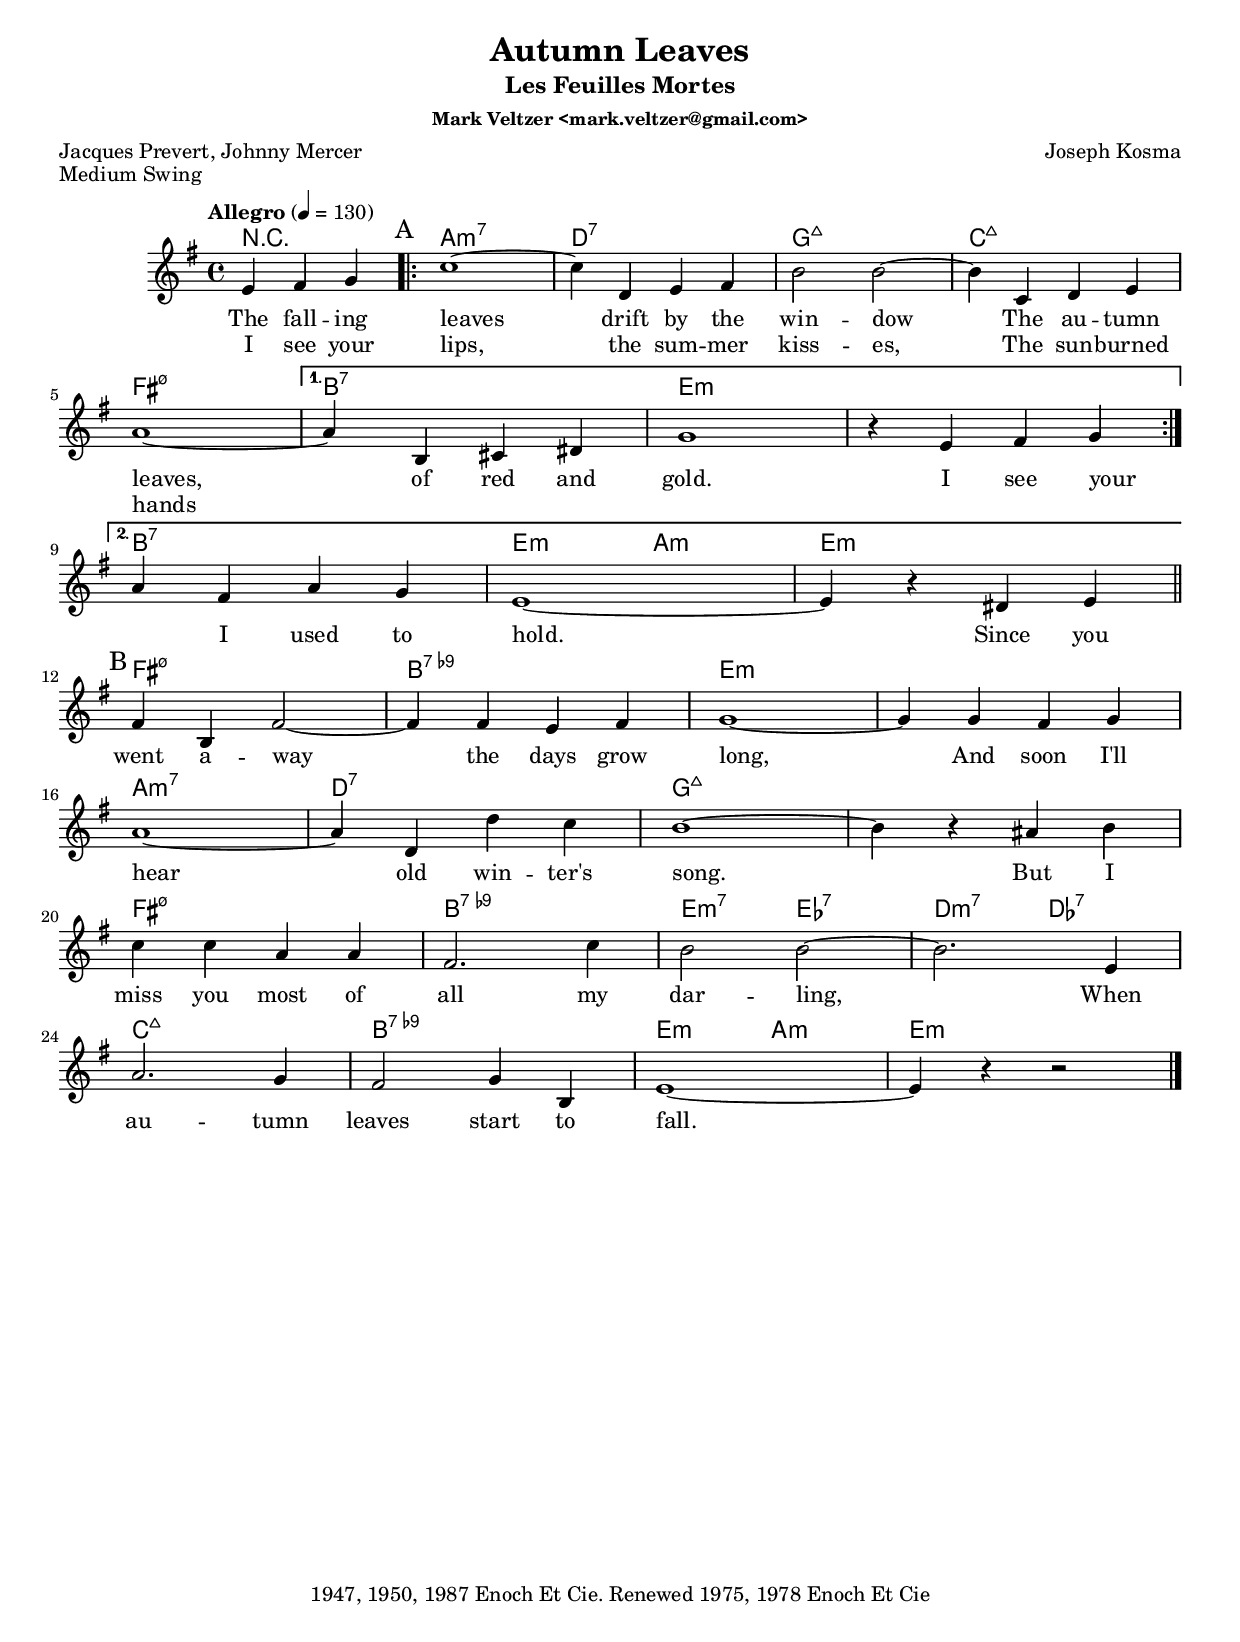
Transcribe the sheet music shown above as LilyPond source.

\include "src/include/common.lyi"
\header {
	title="Autumn Leaves"
	subtitle="Les Feuilles Mortes"
	composer="Joseph Kosma"
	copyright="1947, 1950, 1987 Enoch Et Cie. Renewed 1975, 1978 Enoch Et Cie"
%% Sole Selling Agent for U.S.A (including it's territories and possessions)
%% and Dominion of Canada: Morley Music Co., by arrangement with Enoch Et Cie
%% international Copyright Secured. All Rights Reserved.
	poet="Jacques Prevert, Johnny Mercer"
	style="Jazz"
	piece="Medium Swing"
	remark="derived from the real book and the fake book by Mark Veltzer on Mon May 22 02:18:00 IDT 2006"

	completion="5"
	uuid="8c35acf6-a7c1-11df-9040-0019d11e5a41"
}

%{
	TODO:
	- turn the tune relative.
%}

myChords=\chordmode {
	\startChords

	\startSong

	\partial 2. r2. |

	\mark "A"
	\startPart
	\repeat volta 2 {
		a1:m7 | d1:7 | g1:maj7 | c1:maj7 | \myEndLine
		fis1:m7.5- |
	}
	\alternative {
		{
			b1:7 | e1:m | e1:m | \myEndLine
		}
		{
			b1:7 | e2:m a2:m | e1:m | \myEndLine
		}
	}
	\endPart

	\mark "B"
	\startPart
	fis1:m7.5- | b1:7.9- | e1:m | e1:m | \myEndLine
	a1:m7 | d1:7 | g1:maj7 | g1:maj7 | \myEndLine
	fis1:m7.5- | b1:7.9- | e2:m7 ees2:7 | d2:m7 des2:7 | \myEndLine
	c1:maj7 | b1:7.9- | e2:m a:m | e1:m | \myEndLine
	\endPart

	\endSong

	\endChords
}
myVoice={
	\time 4/4
	\key e \minor
	%% http://en.wikipedia.org/wiki/Tempo
	\tempo "Allegro" 4 = 130

	\partial 2. e'4 fis'4 g'4 |
	\repeat volta 2 {
		c''1~ | c''4 d'4 e'4 fis'4 | b'2 b'2~ | b'4 c'4 d'4 e'4 |
		a'1~ |
	}
	\alternative {
		{
			a'4 b4 cis'4 dis'4 | g'1 | r4 e'4 fis'4 g'4 |
		}
		{
			a'4 fis'4 a'4 g'4 | e'1~ | e'4 r4 dis'4 e'4 |
		}
	}
	fis'4 b4 fis'2~ | fis'4 fis'4 e'4 fis'4 | g'1~ | g'4 g'4 fis'4 g'4 |
	a'1~ | a'4 d'4 d''4 c''4 | b'1~ | b'4 r4 ais'4 b'4 |
	c''4 c''4 a'4 a'4 | fis'2. c''4 | b'2 b'2~ | b'2. e'4 |
	a'2. g'4 | fis'2 g'4 b4 | e'1~ | e'4 r4 r2 |
}
myLyrics=\lyricmode {
	The fall -- ing leaves drift by the win -- dow
	The au -- tumn leaves, of red and gold.
	I see your

	_ I used to hold. Since you

	went a -- way the days grow long,
	And soon I'll hear old win -- ter's song.
	But I miss you most of all my dar -- ling,
	When au -- tumn leaves start to fall.
}
myLyricsmore=\lyricmode {
	I see your lips, the sum -- mer kiss -- es,
	The sun -- burned hands
}
%% score for printing
\score {
	<<
		\new ChordNames="mychords" \myChords
		\new Voice="myvoice" \myVoice
		\new Lyrics \lyricsto "myvoice" \myLyrics
		\new Lyrics \lyricsto "myvoice" \myLyricsmore
	>>
	\layout {
	}
}
%% score for midi
\score {
	\unfoldRepeats
	<<
		\new ChordNames="mychords" \myChords
		\new Voice="myvoice" \myVoice
	>>
	\midi {
	}
}
